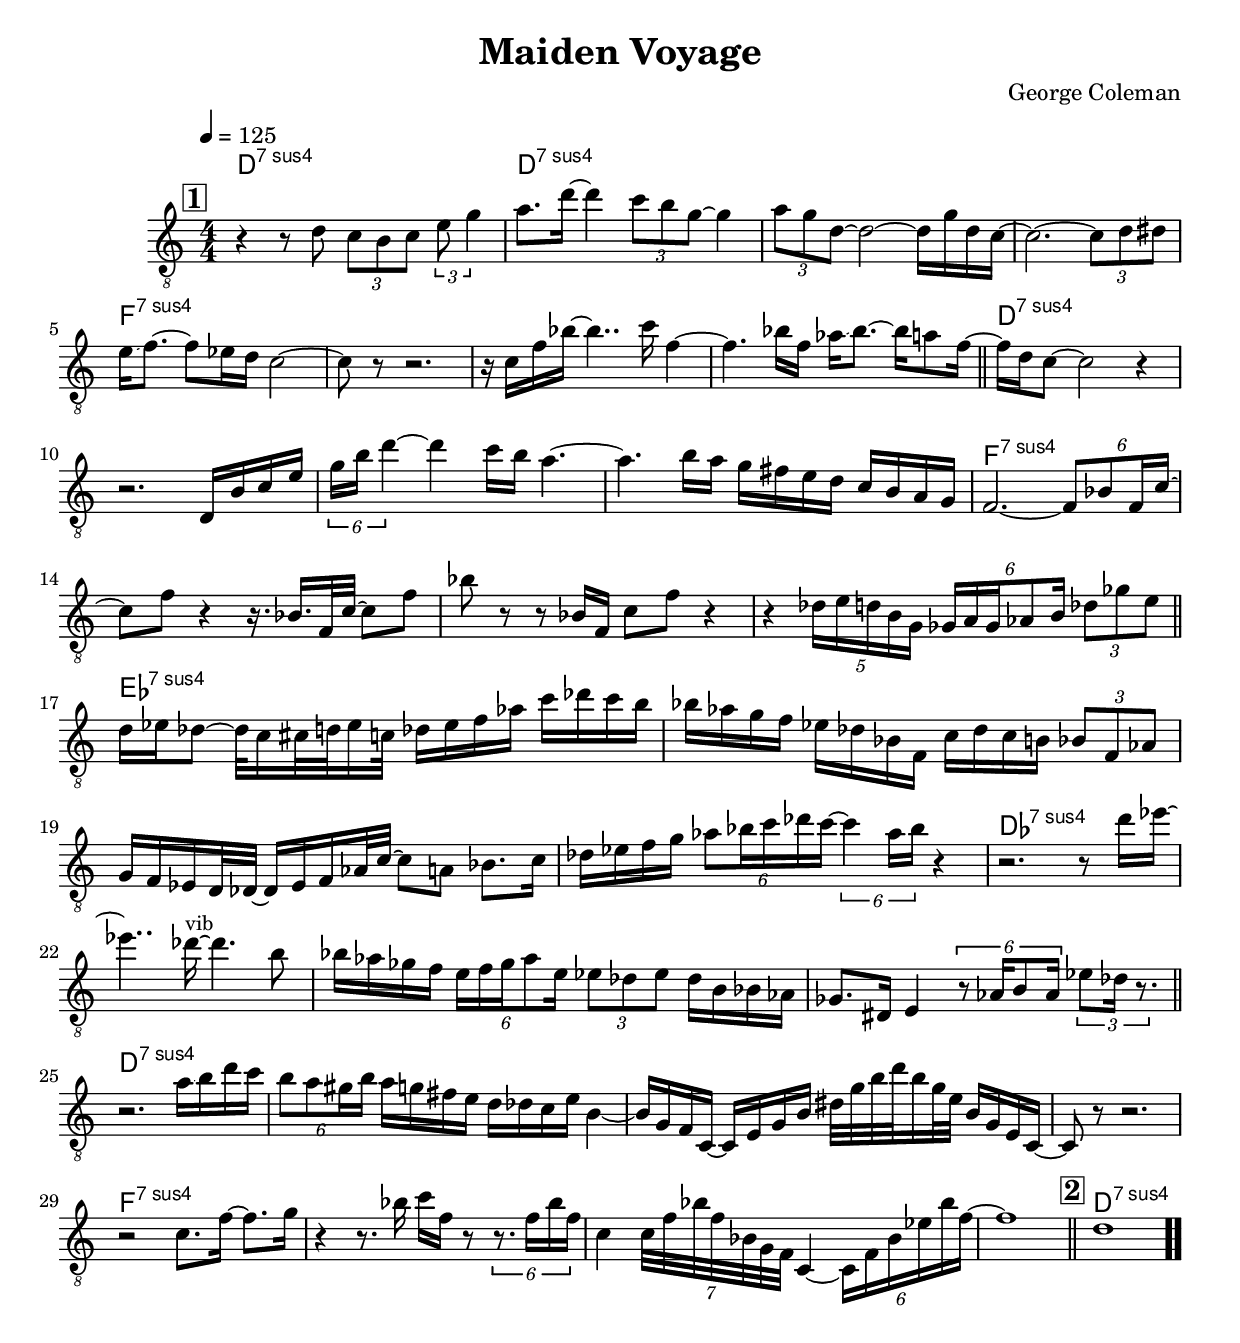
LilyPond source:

\version "2.13.2"

#(ly:set-option 'point-and-click #f)

\header {
  title = "Maiden Voyage"
  composer = "George Coleman"
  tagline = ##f
}
global =
{
    \override Staff.TimeSignature #'style = #'()
    \time 4/4
    \clef "treble_8"
    \key c \major
    \override Rest #'direction = #'0
    \override MultiMeasureRest #'staff-position = #0
}
\score
{
<<
    \transpose c' c'

    \new ChordNames { \chords {
      \set majorSevenSymbol = \markup { "maj7" }
      \set minorChordModifier = \markup { \char ##x2013 }
      
      | d1:7sus4 | d1:7sus4 | s1 | s1 | f1:7sus4 | s1 | s1 | s1 
      | d1:7sus4 | s1 | s1 | s1 | f1:7sus4 | s1 | s1 | s1 
      | es1:7sus4 | s1 | s1 | s1 | des1:7sus4 | s1 | s1 | s1 
      | d1:7sus4 | s1 | s1 | s1 | f1:7sus4 | s1 | s1 | s1 
      | d1:7sus4|
      }
      }

    \new Staff
    <<
    \transpose c' c'

    {
      \global
  		%\override Score.MetronomeMark #'transparent = ##t
  		%\override Score.MetronomeMark #'stencil = ##f
  		
  		\override HorizontalBracket #'direction = #UP
  		\override HorizontalBracket #'bracket-flare = #'(0 . 0)
  		
  		\override TextSpanner #'dash-fraction = #1.0
  		\override TextSpanner #'bound-details #'left #'text = \markup{ \concat{\draw-line #'(0 . -1.0) \draw-line #'(1.0 . 0) }}
  		\override TextSpanner #'bound-details #'right #'text = \markup{ \concat{ \draw-line #'(1.0 . 0) \draw-line #'(0 . -1.0) }}
          \set Score.markFormatter = #format-mark-box-numbers


      \tempo 4 = 125
      \set Score.currentBarNumber = #1
     
      \bar "||" \mark \default r4 r8 d'8 \tuplet 3/2 {c'8 b8 c'8} \tuplet 3/2 {e'8 g'4} 
      | a'8. d''16~ d''4 \tuplet 3/2 {c''8 b'8 g'8~} g'4 
      | \tuplet 3/2 {a'8 g'8 d'8~} d'2~ d'16 g'16 d'16 c'16~ 
      | c'2.~ \tuplet 3/2 {c'8 d'8 dis'8} 
      | e'16\glissando  f'8.~ f'8 es'16 d'16 c'2~ 
      | c'8 r8 r2. 
      | r16 c'16 f'16 bes'16~ bes'4.. c''16 f'4~ 
      | f'4. bes'16 f'16 aes'16\glissando  bes'8.~ bes'16\glissando  a'8 f'16~ 
      \bar "||" f'16 d'16 c'8~ c'2 r4 
      | r2. d16 b16 c'16 e'16 
      | \tuplet 6/4 {g'16 b'16 d''4~} d''4 c''16 b'16 a'4.~ 
      | a'4. b'16 a'16 g'16 fis'16 e'16 d'16 c'16 b16 a16 g16 
      | f2.~ \tuplet 6/4 {f8 bes8 f16 c'16~} 
      | c'8 f'8 r4 r16. bes16. f32 c'32~ c'8 f'8 
      | bes'8 r8 r8 bes16 f16 c'8 f'8 r4 
      | r4 \tuplet 5/4 {des'16 e'16 d'16 b16 g16} \tuplet 6/4 {ges16 a16 ges16 aes8 b16} \tuplet 3/2 {des'8 ges'8 e'8} 
      \bar "||" d'16 es'16 des'8~ des'32 c'16 cis'32 d'32 es'16 c'32 des'16 es'16 f'16 aes'16 c''16 des''16 c''16 b'16 
      | bes'16 aes'16 g'16 f'16 es'16 des'16 bes16 f16 c'16 des'16 c'16 b16 \tuplet 3/2 {bes8 f8 aes8} 
      | g16 f16 es16 d32 des32~ des16 es16 f16 aes32 c'32~ c'8 a8 bes8. c'16 
      | des'16 es'16 f'16 g'16 \tuplet 6/4 {aes'8 bes'16 c''16 des''16 c''16~} \tuplet 6/4 {c''4 aes'16 bes'16} r4 
      | r2. r8 d''16 es''16~ 
      | es''4.. des''16~^\markup{\left-align \small vib} des''4. b'8 
      | bes'16 aes'16 ges'16 f'16 \tuplet 6/4 {e'16 f'16 ges'16 aes'8 e'16} \tuplet 3/2 {es'8 des'8 es'8} des'16 b16 bes16 aes16 
      | ges8. dis16 e4 \tuplet 6/4 {r8 aes16 b8 aes16} \tuplet 3/2 {es'8 des'16 r8.} 
      \bar "||" r2. a'16\glissando  b'16 d''16 c''16 
      | \tuplet 6/4 {b'8 a'8 gis'16 b'16} a'16 g'16 fis'16 e'16 d'16 des'16 c'16 e'16 b4~ 
      | b16 g16 f16 c16~ c16 e16 g16 b16 dis'32 g'32 b'32 d''32 b'16 g'32 e'32 b16 g16 e16 c16~ 
      | c8 r8 r2. 
      | r2 c'8. f'16~ f'8. g'16 
      | r4 r8. bes'16 c''16 f'16 r8 \tuplet 6/4 {r8. f'16 bes'16 f'16} 
      | c'4 \tuplet 7/8 {c'32 f'32 bes'32 f'32 bes32 g32 f32} c4~ \tuplet 6/4 {c16 f16 bes16 es'16 bes'16 f'16~} 
      | f'1 
      \bar "||" \mark \default d'1\bar  ".."
    }
    >>
>>    
}
